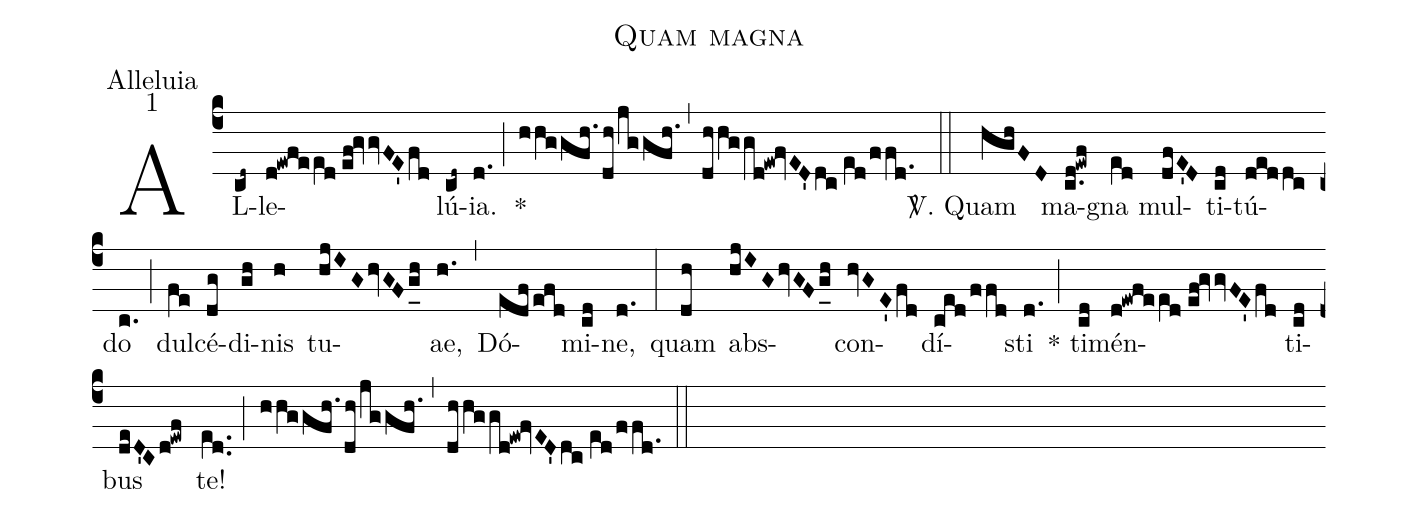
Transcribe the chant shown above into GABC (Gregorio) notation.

name:Quam magna;
office-part:Alleluia;
mode:1;
%%
(c4) AL(cd~)le(d!ewfee[ll:1]d//ef!gvvFE'fd)lú(cd~){ia}.(d.) (;) * (hhggfh./dh/jggfh.) (,) (dhhggd!ew!fvED'/!dc//e[ll:1]d/ffd.) (::) <sp>V/</sp>. Quam(hghFD) ma(c.d!ewf)gna(e[ll:1]d) mul(dfE'D)ti(cd)tú(deddc)do(c.) (;) dul(fe)cé(dg)di(gh)nis(h) tu(hjIGhvGFg_[uh:l]h)ae,(h.) (,) Dó(edf/efd)mi(cd)ne,(d.) (:) quam(dh) abs(hjIGhvGFg_[uh:l]h)con(hvGE'fd)dí(ced/ffd)sti(d.) (;) * ti(cd)mén(d!ewfee[ll:1]d//ef!gvvFE'fd)ti(cd)bus(deD'Cd!ewf) te!(e[ll:1]d..) (;) (hhggfh./dh/jggfh.) (,) (dhhggd!ew!fvED'dc//e[ll:1]d/ffd.) (::)
